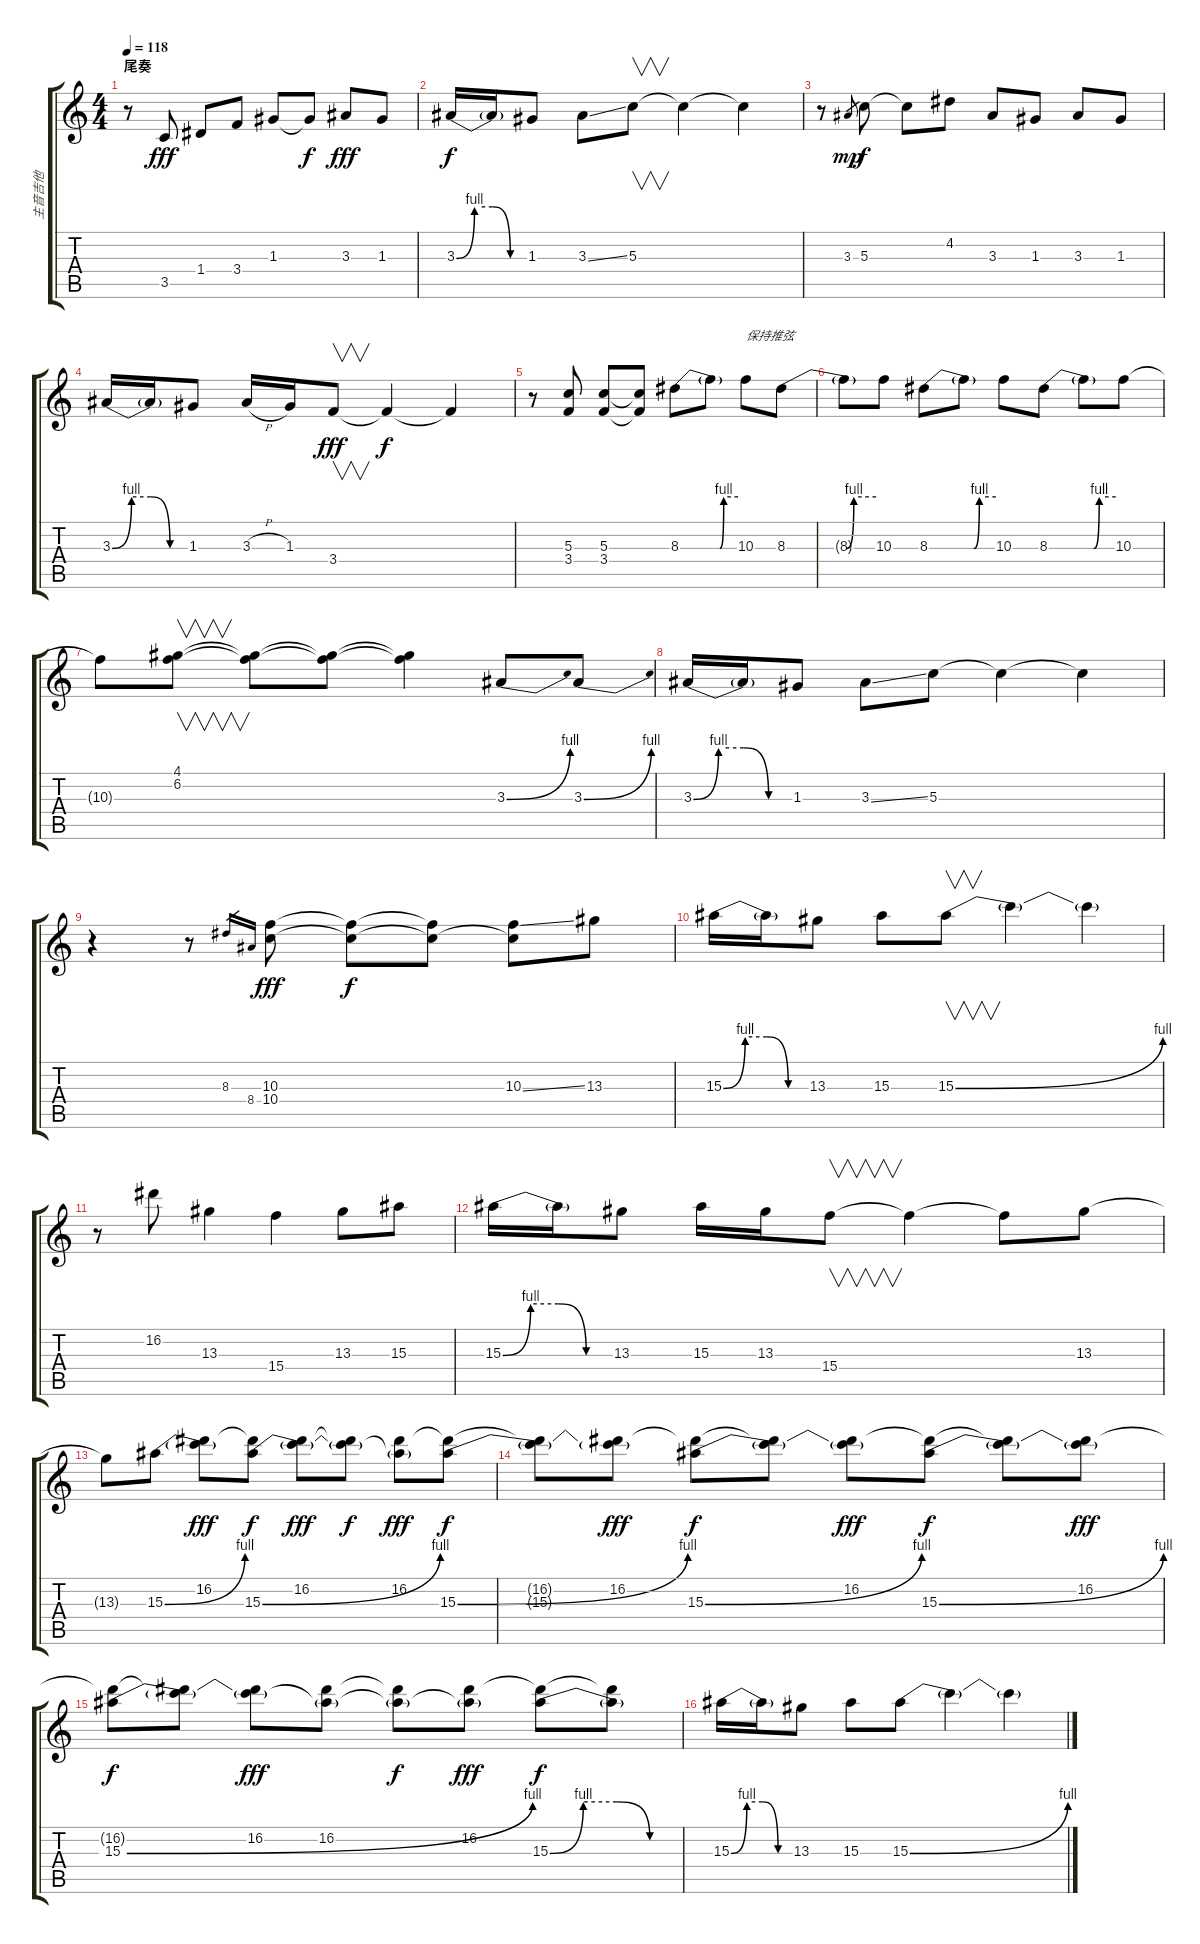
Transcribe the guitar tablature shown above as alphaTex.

\track ("主音吉他" "主音吉他") {instrument distortionguitar}
\staff {score tabs}
\tuning (E4 B3 G3 D3 A2 E2) {hide}
\ts (4 4)
\section ("" "尾奏")
\tempo 118
\clef g2
\ks c
r.8{dy f volume 16} 3.5.8{dy fff} 1.4.8 3.4.8 1.3.8 1.3{t}.8{dy f} 3.3.8{dy fff} 1.3.8 |
3.3{be (custom 0 0 15 4 30 4 45 0 60 0)}.16{dy f} 3.3{t}.16 1.3.8 3.3{ss}.8 5.3.8{v} 5.3{t}.4 5.3{t}.4 |
r.8 3.3.8{gr dy mp} 5.3.8{dy f} 5.3{t}.8 4.2.8 3.3.8 1.3.8 3.3.8 1.3.8 |
3.3{be (custom 0 0 15 4 30 4 45 0 60 0)}.16 3.3{t}.16 1.3.8 3.3{h}.16 1.3.16 3.4.8{v dy fff} 3.4{t}.4{dy f} 3.4{t}.4 |
r.8 (5.3 3.4).8 (5.3 3.4).8 (5.3{t} 3.4{t}).8 8.3{be (custom 0 0 41 0 45 4 60 4)}.8 8.3{t}.8 10.3.8{txt "保持推弦"} 8.3{be (custom 0 0 40 0 45 4 60 4)}.8 |
8.3{t}.8 10.3.8 8.3{be (custom 0 0 40 0 45 4 60 4)}.8 8.3{t}.8 10.3.8 8.3{be (custom 0 0 40 0 45 4 60 4)}.8 8.3{t}.8 10.3.8 |
10.3{t}.8 (4.1 6.2).8{v} (4.1{t} 6.2{t}).8 (4.1{t} 6.2{t}).8 (4.1{t} 6.2{t}).4 3.3{be (bend 0 0 60 4)}.8 3.3{be (bend 0 0 60 4)}.8 |
3.3{be (custom 0 0 15 4 30 4 45 0 60 0)}.16 3.3{t}.16 1.3.8 3.3{ss}.8 5.3.8 5.3{t}.4 5.3{t}.4 |
r.4 r.8 8.3.16{gr} 8.4.16{gr} (10.3 10.4).8{dy fff} (10.3{t} 10.4{t}).8{dy f} (10.3{t} 10.4{t}).8 (10.3{ss} 10.4{t}).8 13.3.8 |
15.3{be (custom 0 0 15 4 30 4 45 0 60 0)}.16 15.3{t}.16 13.3.8 15.3.8 15.3{be (bend 0 0 60 4)}.8{v} 15.3{t}.4 15.3{t}.4 |
r.8 16.2.8 13.3.4 15.4.4 13.3.8 15.3.8 |
15.3{be (custom 0 0 15 4 30 4 45 0 60 0)}.16 15.3{t}.16 13.3.8 15.3.16 13.3.16 15.4.8{v} 15.4{t}.4 15.4{t}.8 13.3.8 |
13.3{t}.8 15.3{be (bend 0 0 60 4)}.8 (16.2 15.3{t}).8{dy fff} (16.2{t} 15.3{be (bend 0 0 60 4)}).8{dy f} (16.2 15.3{t}).8{dy fff} (16.2{t} 15.3{t}).8{dy f} (16.2 15.3{t}).8{dy fff} (16.2{t} 15.3{be (bend 0 0 60 4)}).8{dy f} |
(16.2{t} 15.3{t}).8 (16.2 15.3{t}).8{dy fff} (16.2{t} 15.3{be (bend 0 0 60 4)}).8{dy f} (16.2{t} 15.3{t}).8 (16.2 15.3{t}).8{dy fff} (16.2{t} 15.3{be (bend 0 0 60 4)}).8{dy f} (16.2{t} 15.3{t}).8 (16.2 15.3{t}).8{dy fff} |
(16.2{t} 15.3{be (bend 0 0 60 4)}).8{dy f} (16.2{t} 15.3{t}).8 (16.2 15.3{t}).8{dy fff} (16.2 15.3{t}).8 (16.2{t} 15.3{t}).8{dy f} (16.2 15.3{t}).8{dy fff} (16.2{t} 15.3{be (custom 0 0 15 4 30 4 45 0 60 0)}).8{dy f} (16.2{t} 15.3{t}).8 |
15.3{be (custom 0 0 15 4 30 4 45 0 60 0)}.16 15.3{t}.16 13.3.8 15.3.8 15.3{be (bend 0 0 60 4)}.8 15.3{t}.4 15.3{t}.4
